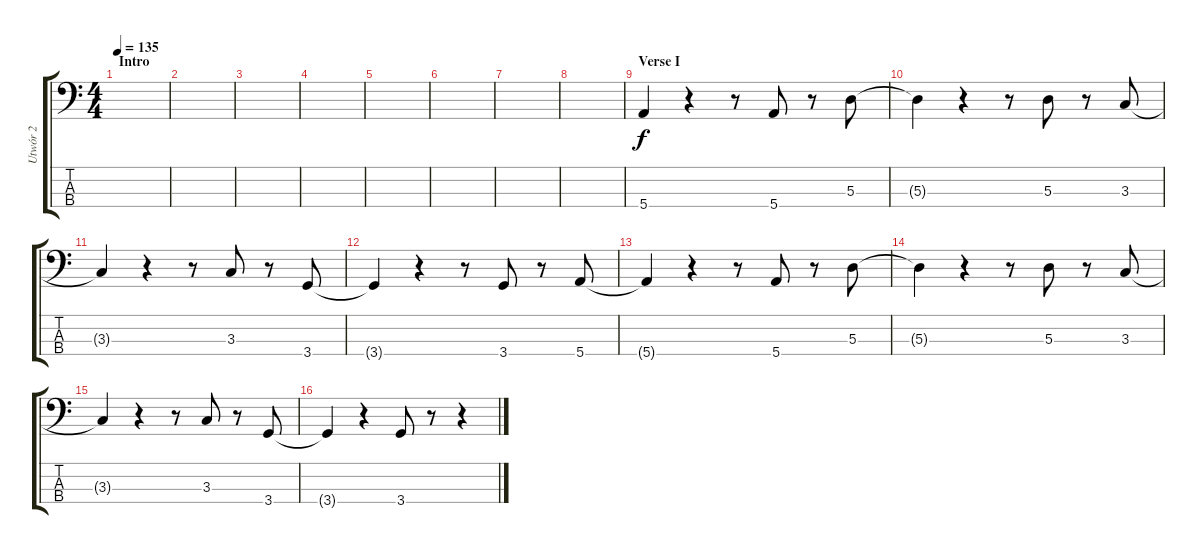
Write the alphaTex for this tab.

\track ("Utwór 2" "Utwór 2") {instrument electricbassfinger}
\staff {score tabs}
\tuning (G2 D2 A1 E1) {hide}
\ts (4 4)
\section ("" "Intro")
\tempo 135
\clef f4
\ks c
|
|
|
|
|
|
|
|
\section ("" "Verse I")
5.4.4 r.4 r.8 5.4.8 r.8 5.3.8 |
5.3{t}.4 r.4 r.8 5.3.8 r.8 3.3.8 |
3.3{t}.4 r.4 r.8 3.3.8 r.8 3.4.8 |
3.4{t}.4 r.4 r.8 3.4.8 r.8 5.4.8 |
5.4{t}.4 r.4 r.8 5.4.8 r.8 5.3.8 |
5.3{t}.4 r.4 r.8 5.3.8 r.8 3.3.8 |
3.3{t}.4 r.4 r.8 3.3.8 r.8 3.4.8 |
3.4{t}.4 r.4 3.4.8 r.8 r.4
